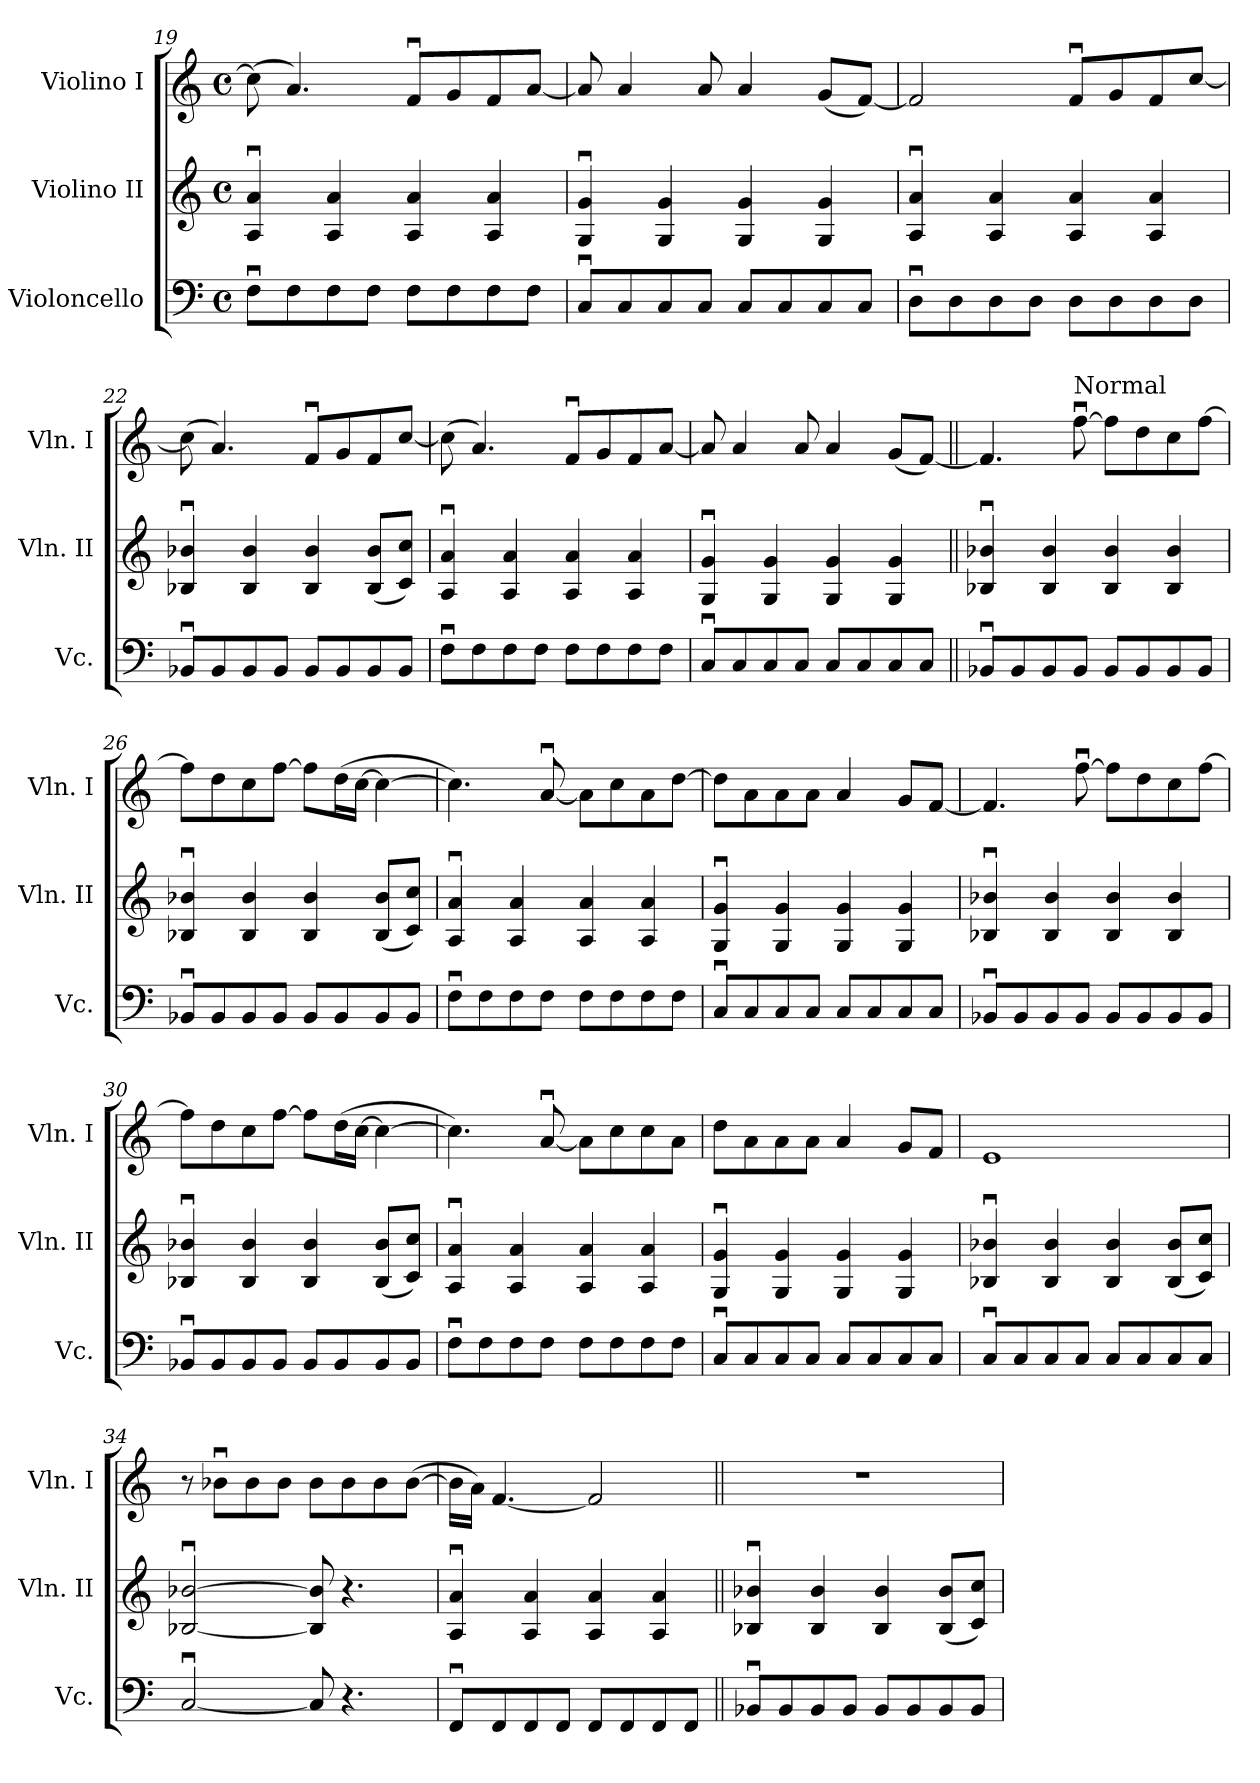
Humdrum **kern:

**kern	**kern	**kern
*part3	*part2	*part1
*staff3	*staff2	*staff1
*I"Violoncello	*I"Violino II	*I"Violino I
*I'Vc.	*I'Vln. II	*I'Vln. I
!!LO:LB:g=z
*clefF4	*clefG2	*clefG2
*	*	*ITrd-7c-12
*k[]	*k[]	*k[]
*M4/4	*M4/4	*M4/4
*met(c)	*met(c)	*met(c)
=19	=19	=19
8Fu\L	4A/u 4a/u	(8ccc\]
8F\	.	4.aa/)
8F\	4A/ 4a/	.
8F\J	.	.
8F\L	4A/ 4a/	8ffu/L
8F\	.	8gg/
8F\	4A/ 4a/	8ff/
8F\J	.	[8aa/J
=20	=20	=20
8Cu/L	4G/u 4g/u	8aa/]
8C/	.	4aa/
8C/	4G/ 4g/	.
8C/J	.	8aa/
8C/L	4G/ 4g/	4aa/
8C/	.	.
8C/	4G/ 4g/	(8gg/L
8C/J	.	[8ff/J)
=21	=21	=21
8Du\L	4A/u 4a/u	2ff/]
8D\	.	.
8D\	4A/ 4a/	.
8D\J	.	.
8D\L	4A/ 4a/	8ffu/L
8D\	.	8gg/
8D\	4A/ 4a/	8ff/
8D\J	.	[8ccc/J
=22	=22	=22
8BB-Xu/L	4B-X/u 4b-X/u	(8ccc\]
8BB-/	.	4.aa/)
8BB-/	4B-/ 4b-/	.
8BB-/J	.	.
8BB-/L	4B-/ 4b-/	8ffu/L
8BB-/	.	8gg/
8BB-/	(8B-/ 8b-/L	8ff/
8BB-/J	8c/ 8cc/J)	[8ccc/J
=23	=23	=23
8Fu\L	4A/u 4a/u	(8ccc\]
8F\	.	4.aa/)
8F\	4A/ 4a/	.
8F\J	.	.
8F\L	4A/ 4a/	8ffu/L
8F\	.	8gg/
8F\	4A/ 4a/	8ff/
8F\J	.	[8aa/J
=24	=24	=24
8Cu/L	4G/u 4g/u	8aa/]
8C/	.	4aa/
8C/	4G/ 4g/	.
8C/J	.	8aa/
8C/L	4G/ 4g/	4aa/
8C/	.	.
8C/	4G/ 4g/	(8gg/L
8C/J	.	[8ff/J)
!!LO:LB:g=z
=25||	=25||	=25||
8BB-Xu/L	4B-X/u 4b-X/u	4.ff/]
8BB-/	.	.
8BB-/	4B-/ 4b-/	.
!	!	!LO:TX:a:t=Normal
8BB-/J	.	[8fffu\
8BB-/L	4B-/ 4b-/	8fff\L]
8BB-/	.	8ddd\
8BB-/	4B-/ 4b-/	8ccc\
8BB-/J	.	[8fff\J
=26	=26	=26
8BB-Xu/L	4B-X/u 4b-X/u	8fff\L]
8BB-/	.	8ddd\
8BB-/	4B-/ 4b-/	8ccc\
8BB-/J	.	[8fff\J
8BB-/L	4B-/ 4b-/	8fff\L]
8BB-/	.	(16ddd\L
.	.	[16ccc\JJ
8BB-/	(8B-/ 8b-/L	4ccc\_
8BB-/J	8c/ 8cc/J)	.
=27	=27	=27
8Fu\L	4A/u 4a/u	4.ccc\])
8F\	.	.
8F\	4A/ 4a/	.
8F\J	.	[8aau/
8F\L	4A/ 4a/	8aa\L]
8F\	.	8ccc\
8F\	4A/ 4a/	8aa\
8F\J	.	[8ddd\J
=28	=28	=28
8Cu/L	4G/u 4g/u	8ddd\L]
8C/	.	8aa\
8C/	4G/ 4g/	8aa\
8C/J	.	8aa\J
8C/L	4G/ 4g/	4aa/
8C/	.	.
8C/	4G/ 4g/	8gg/L
8C/J	.	[8ff/J
=29	=29	=29
8BB-Xu/L	4B-X/u 4b-X/u	4.ff/]
8BB-/	.	.
8BB-/	4B-/ 4b-/	.
8BB-/J	.	[8fffu\
8BB-/L	4B-/ 4b-/	8fff\L]
8BB-/	.	8ddd\
8BB-/	4B-/ 4b-/	8ccc\
8BB-/J	.	[8fff\J
=30	=30	=30
8BB-Xu/L	4B-X/u 4b-X/u	8fff\L]
8BB-/	.	8ddd\
8BB-/	4B-/ 4b-/	8ccc\
8BB-/J	.	[8fff\J
8BB-/L	4B-/ 4b-/	8fff\L]
8BB-/	.	(16ddd\L
.	.	[16ccc\JJ
8BB-/	(8B-/ 8b-/L	4ccc\_
8BB-/J	8c/ 8cc/J)	.
!!LO:PB:g=z
=31	=31	=31
8Fu\L	4A/u 4a/u	4.ccc\])
8F\	.	.
8F\	4A/ 4a/	.
8F\J	.	[8aau/
8F\L	4A/ 4a/	8aa\L]
8F\	.	8ccc\
8F\	4A/ 4a/	8ccc\
8F\J	.	8aa\J
=32	=32	=32
8Cu/L	4G/u 4g/u	8ddd\L
8C/	.	8aa\
8C/	4G/ 4g/	8aa\
8C/J	.	8aa\J
8C/L	4G/ 4g/	4aa/
8C/	.	.
8C/	4G/ 4g/	8gg/L
8C/J	.	8ff/J
=33	=33	=33
8Cu/L	4B-X/u 4b-X/u	1ee
8C/	.	.
8C/	4B-/ 4b-/	.
8C/J	.	.
8C/L	4B-/ 4b-/	.
8C/	.	.
8C/	(8B-/ 8b-/L	.
8C/J	8c/ 8cc/J)	.
=34	=34	=34
[2Cu/	[2B-X/u [2b-X/u	8r
.	.	8bb-Xu\L
.	.	8bb-\
.	.	8bb-\J
8C/]	8B-/] 8b-/]	8bb-\L
4.r	4.r	8bb-\
.	.	8bb-\
.	.	([8bb-\J
=35	=35	=35
8FFu/L	4A/u 4a/u	16bb-\LL]
.	.	16aa\JJ)
8FF/	.	[4.ff/
8FF/	4A/ 4a/	.
8FF/J	.	.
8FF/L	4A/ 4a/	2ff/]
8FF/	.	.
8FF/	4A/ 4a/	.
8FF/J	.	.
=36||	=36||	=36||
8BB-Xu/L	4B-X/u 4b-X/u	1r
8BB-/	.	.
8BB-/	4B-/ 4b-/	.
8BB-/J	.	.
8BB-/L	4B-/ 4b-/	.
8BB-/	.	.
8BB-/	(8B-/ 8b-/L	.
8BB-/J	8c/ 8cc/J)	.
=	=	=
*-	*-	*-
